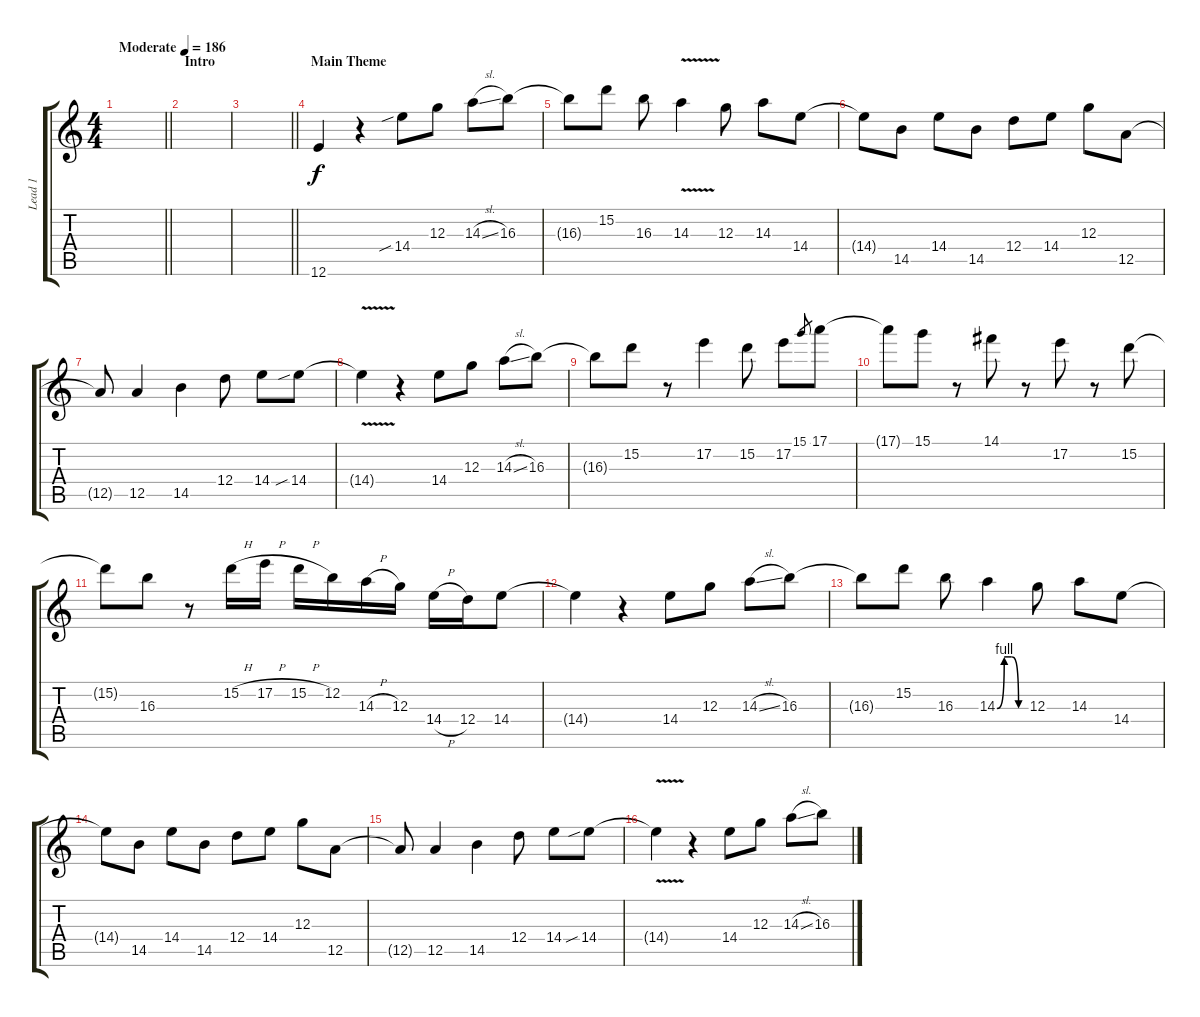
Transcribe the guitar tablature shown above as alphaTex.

\track ("Lead 1" "Lead 1") {instrument overdrivenguitar}
\staff {score tabs}
\tuning (E4 B3 G3 D3 A2 E2) {hide}
\ts (4 4)
\tempo (186 "Moderate")
\clef g2
\barLineRight lightlight
\ks c
|
\section ("" "Intro")
|
\barLineRight lightlight
|
\section ("" "Main Theme")
12.6.4 r.4 14.4{sib}.8 12.3.8 14.3{sl}.8 16.3.8 |
16.3{t}.8 15.2.8 16.3.8 14.3{v}.4 12.3.8 14.3.8 14.4.8 |
14.4{t}.8 14.5.8 14.4.8 14.5.8 12.4.8 14.4.8 12.3.8 12.5.8 |
12.5{t}.8 12.5.4 14.5.4 12.4.8 14.4.8 14.4{sib}.8 |
14.4{v t}.4 r.4 14.4.8 12.3.8 14.3{sl}.8 16.3.8 |
16.3{t}.8 15.2.8 r.8 17.2.4 15.2.8 17.2.8 15.1.8{gr} 17.1.8 |
17.1{t}.8 15.1.8 r.8 14.1.8 r.8 17.2.8 r.8 15.2.8 |
15.2{t}.8 16.3.8 r.8 15.2{h}.16 17.2{h}.16 15.2{h}.16 12.2.16 14.3{h}.16 12.3.16 14.4{h}.16 12.4.16 14.4.8 |
14.4{t}.4 r.4 14.4.8 12.3.8 14.3{sl}.8 16.3.8 |
16.3{t}.8 15.2.8 16.3.8 14.3{be (custom 0 0 15 4 30 4 45 0 60 0)}.4 12.3.8 14.3.8 14.4.8 |
14.4{t}.8 14.5.8 14.4.8 14.5.8 12.4.8 14.4.8 12.3.8 12.5.8 |
12.5{t}.8 12.5.4 14.5.4 12.4.8 14.4.8 14.4{sib}.8 |
14.4{v t}.4 r.4 14.4.8 12.3.8 14.3{sl}.8 16.3.8
